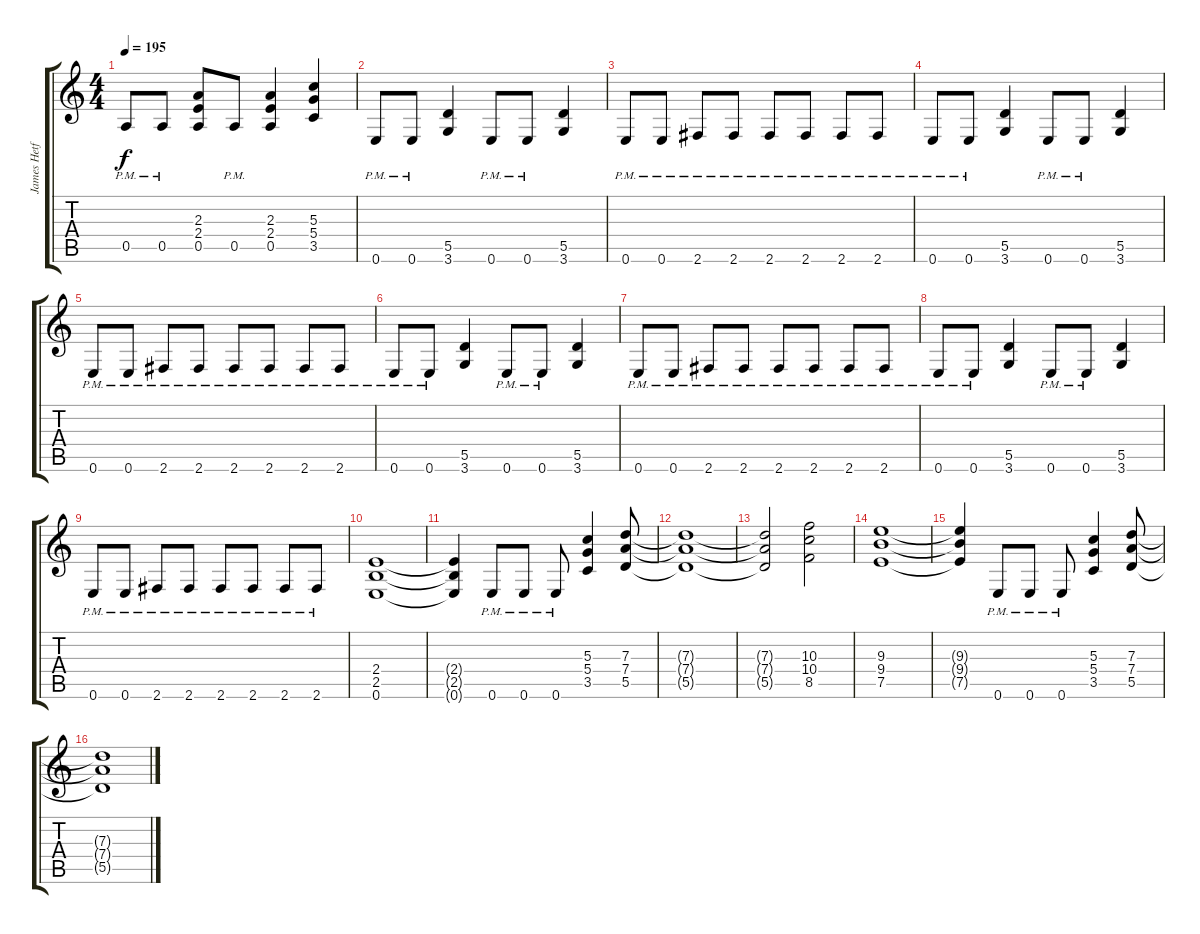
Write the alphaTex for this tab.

\track ("James Hetfield Rhythm" "James Hetf") {instrument distortionguitar}
\staff {score tabs}
\tuning (E4 B3 G3 D3 A2 E2) {hide}
\ts (4 4)
\tempo 195
\clef g2
\ks c
0.5{pm}.8{dy f} 0.5{pm}.8 (2.3 2.4 0.5).8 0.5{pm}.8 (2.3 2.4 0.5).4 (5.3 5.4 3.5).4 |
0.6{pm}.8 0.6{pm}.8 (5.5 3.6).4 0.6{pm}.8 0.6{pm}.8 (5.5 3.6).4 |
0.6{pm}.8 0.6{pm}.8 2.6{pm}.8 2.6{pm}.8 2.6{pm}.8 2.6{pm}.8 2.6{pm}.8 2.6{pm}.8 |
0.6{pm}.8 0.6{pm}.8 (5.5 3.6).4 0.6{pm}.8 0.6{pm}.8 (5.5 3.6).4 |
0.6{pm}.8 0.6{pm}.8 2.6{pm}.8 2.6{pm}.8 2.6{pm}.8 2.6{pm}.8 2.6{pm}.8 2.6{pm}.8 |
0.6{pm}.8 0.6{pm}.8 (5.5 3.6).4 0.6{pm}.8 0.6{pm}.8 (5.5 3.6).4 |
0.6{pm}.8 0.6{pm}.8 2.6{pm}.8 2.6{pm}.8 2.6{pm}.8 2.6{pm}.8 2.6{pm}.8 2.6{pm}.8 |
0.6{pm}.8 0.6{pm}.8 (5.5 3.6).4 0.6{pm}.8 0.6{pm}.8 (5.5 3.6).4 |
0.6{pm}.8 0.6{pm}.8 2.6{pm}.8 2.6{pm}.8 2.6{pm}.8 2.6{pm}.8 2.6{pm}.8 2.6{pm}.8 |
(2.4 2.5 0.6).1 |
(2.4{t} 2.5{t} 0.6{t}).4 0.6{pm}.8 0.6{pm}.8 0.6{pm}.8 (5.3 5.4 3.5).4 (7.3 7.4 5.5).8 |
(7.3{t} 7.4{t} 5.5{t}).1 |
(7.3{t} 7.4{t} 5.5{t}).2 (10.3 10.4 8.5).2 |
(9.3 9.4 7.5).1 |
(9.3{t} 9.4{t} 7.5{t}).4 0.6{pm}.8 0.6{pm}.8 0.6{pm}.8 (5.3 5.4 3.5).4 (7.3 7.4 5.5).8 |
(7.3{t} 7.4{t} 5.5{t}).1
